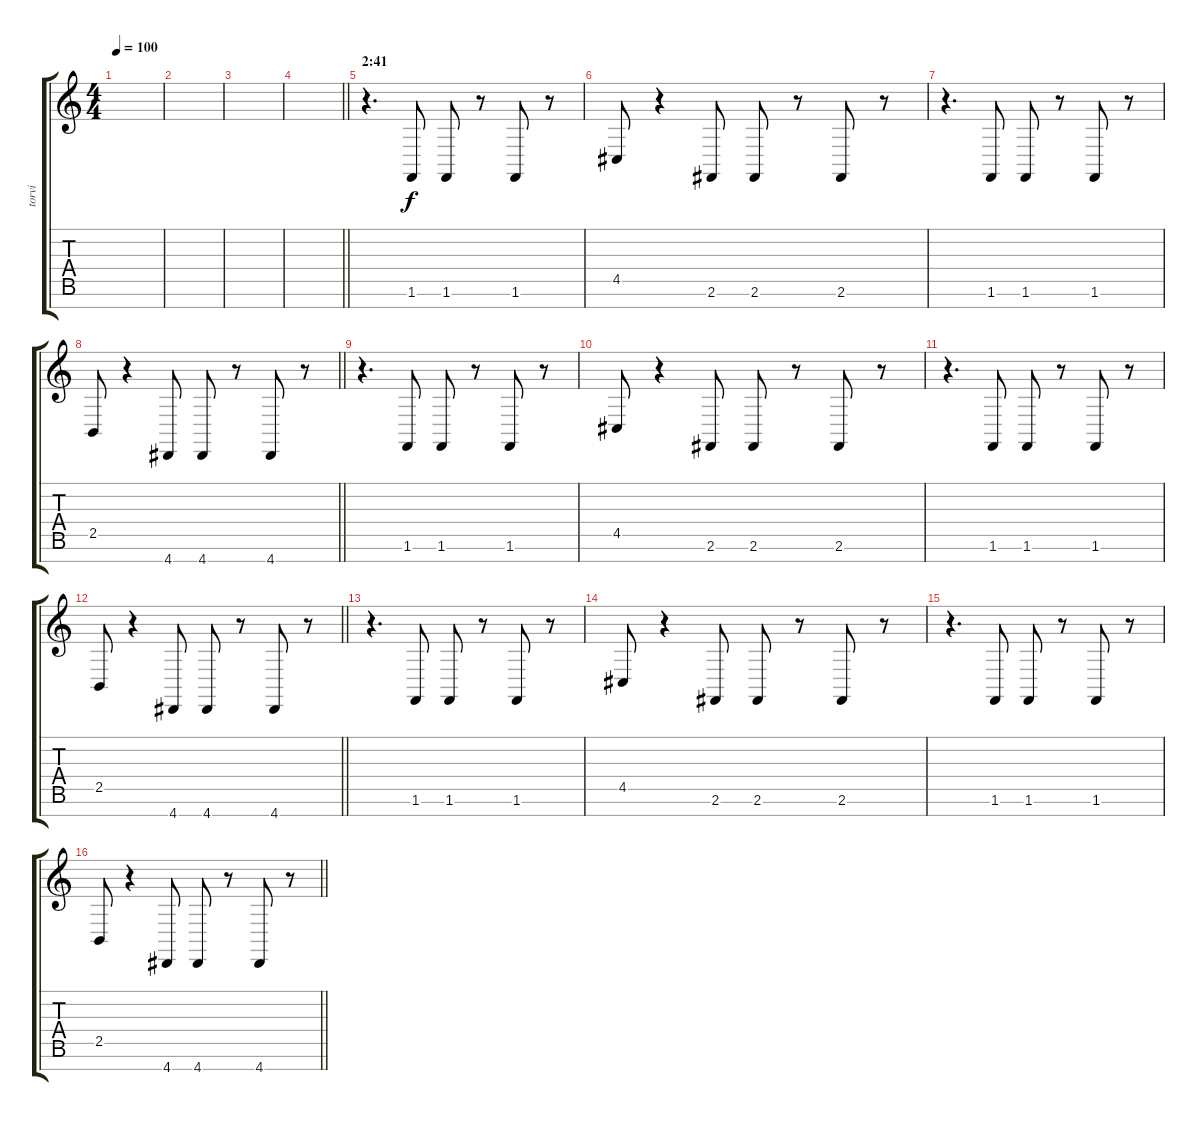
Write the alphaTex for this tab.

\track ("torvi" "torvi") {instrument trumpet}
\staff {score tabs}
\tuning (E4 B3 G3 D3 A2 E2 B1) {hide}
\ts (4 4)
\tempo 100
\clef g2
\ks c
|
|
|
\barLineRight lightlight
|
\section ("" "2:41")
r.4{d} 1.6.8 1.6.8 r.8 1.6.8 r.8 |
4.5.8 r.4 2.6.8 2.6.8 r.8 2.6.8 r.8 |
r.4{d} 1.6.8 1.6.8 r.8 1.6.8 r.8 |
\barLineRight lightlight
2.5.8 r.4 4.7.8 4.7.8 r.8 4.7.8 r.8 |
r.4{d} 1.6.8 1.6.8 r.8 1.6.8 r.8 |
4.5.8 r.4 2.6.8 2.6.8 r.8 2.6.8 r.8 |
r.4{d} 1.6.8 1.6.8 r.8 1.6.8 r.8 |
\barLineRight lightlight
2.5.8 r.4 4.7.8 4.7.8 r.8 4.7.8 r.8 |
r.4{d} 1.6.8 1.6.8 r.8 1.6.8 r.8 |
4.5.8 r.4 2.6.8 2.6.8 r.8 2.6.8 r.8 |
r.4{d} 1.6.8 1.6.8 r.8 1.6.8 r.8 |
\barLineRight lightlight
2.5.8 r.4 4.7.8 4.7.8 r.8 4.7.8 r.8
